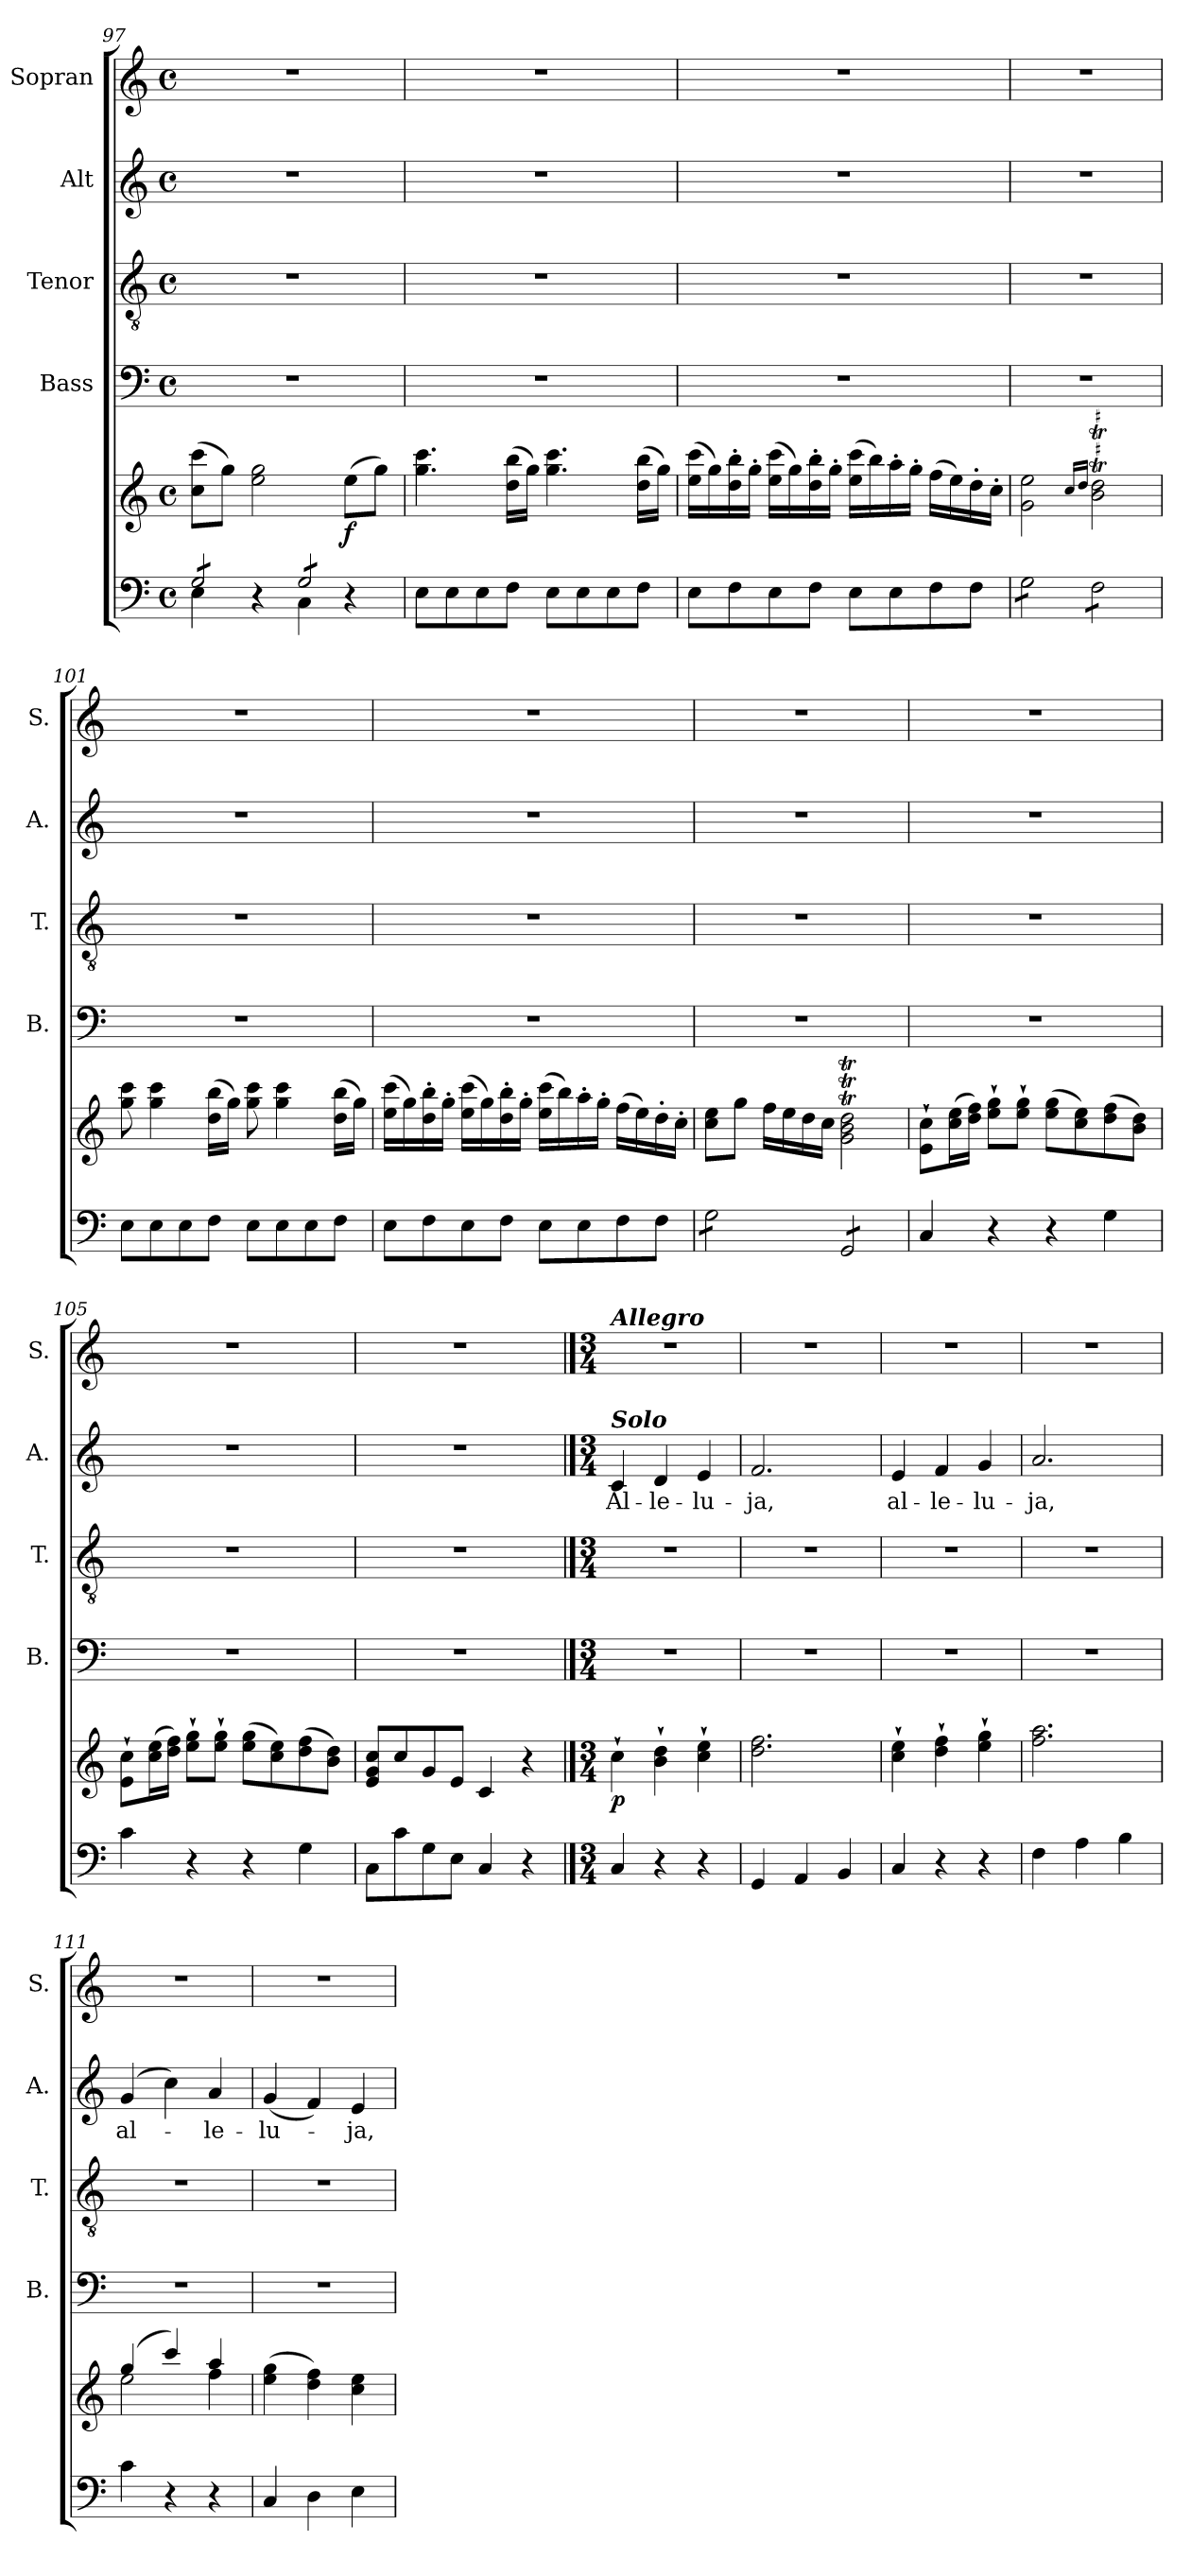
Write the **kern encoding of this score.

**kern	**kern	**dynam	**kern	**kern	**kern	**text	**kern
*part5	*part5	*part5	*part4	*part3	*part2	*part2	*part1
*staff6	*staff5	*staff5/6	*staff4	*staff3	*staff2	*staff2	*staff1
*	*	*	*I"Bass	*I"Tenor	*I"Alt	*	*I"Sopran
*	*	*	*I'B.	*I'T.	*I'A.	*	*I'S.
*clefF4	*clefG2	*	*clefF4	*clefGv2	*clefG2	*	*clefG2
*k[]	*k[]	*	*k[]	*k[]	*k[]	*	*k[]
*C:	*C:	*	*C:	*C:	*C:	*	*C:
*M4/4	*M4/4	*	*M4/4	*M4/4	*M4/4	*	*M4/4
*met(c)	*met(c)	*	*met(c)	*met(c)	*met(c)	*	*met(c)
=97	=97	=97	=97	=97	=97	=97	=97
*^	*	*	*	*	*	*	*
*tremolo	*	*	*	*	*	*	*	*
8G/L	4E\	(>8cc\ 8ccc\L	.	1r	1r	1r	.	1r
8G/	.	8gg\J)	.	.	.	.	.	.
8G/	4rC	2ee\ 2gg\	.	.	.	.	.	.
8G/J	.	.	.	.	.	.	.	.
8G/L	4C\	.	.	.	.	.	.	.
8G/	.	.	.	.	.	.	.	.
!	!	!	!LO:DY:b	!	!	!	!	!
8G/	4rC	(>8ee\L	f	.	.	.	.	.
8G/J	.	8gg\J)	.	.	.	.	.	.
*Xtremolo	*	*	*	*	*	*	*	*
*v	*v	*	*	*	*	*	*	*
!!LO:LB:g=z
=98	=98	=98	=98	=98	=98	=98	=98
8E\L	4.gg\ 4.ccc\	.	1r	1r	1r	.	1r
8E\	.	.	.	.	.	.	.
8E\	.	.	.	.	.	.	.
8F\J	(>16dd\ 16bb\LL	.	.	.	.	.	.
.	16gg\JJ)	.	.	.	.	.	.
8E\L	4.gg\ 4.ccc\	.	.	.	.	.	.
8E\	.	.	.	.	.	.	.
8E\	.	.	.	.	.	.	.
8F\J	(>16dd\ 16bb\LL	.	.	.	.	.	.
.	16gg\JJ)	.	.	.	.	.	.
=99	=99	=99	=99	=99	=99	=99	=99
8E\L	(>16ee\ 16ccc\LL	.	1r	1r	1r	.	1r
.	16gg\)	.	.	.	.	.	.
8F\	16dd\'> 16bb\'>	.	.	.	.	.	.
.	16gg'>\JJ	.	.	.	.	.	.
8E\	(>16ee\ 16ccc\LL	.	.	.	.	.	.
.	16gg\)	.	.	.	.	.	.
8F\J	16dd\'> 16bb\'>	.	.	.	.	.	.
.	16gg'>\JJ	.	.	.	.	.	.
8E\L	(>16ee\ 16ccc\LL	.	.	.	.	.	.
.	16bb\)	.	.	.	.	.	.
8E\	16aa'>\	.	.	.	.	.	.
.	16gg'>\JJ	.	.	.	.	.	.
8F\	(>16ff\LL	.	.	.	.	.	.
.	16ee\)	.	.	.	.	.	.
8F\J	16dd'>\	.	.	.	.	.	.
.	16cc'>\JJ	.	.	.	.	.	.
=100	=100	=100	=100	=100	=100	=100	=100
*tremolo	*	*	*	*	*	*	*
8G\L	2g\ 2ee\	.	1r	1r	1r	.	1r
8G\	.	.	.	.	.	.	.
8G\	.	.	.	.	.	.	.
8G\J	.	.	.	.	.	.	.
.	16qcc/LL	.	.	.	.	.	.
.	16qdd/JJ	.	.	.	.	.	.
8F\L	2b\T 2dd\T	.	.	.	.	.	.
8F\	.	.	.	.	.	.	.
8F\	.	.	.	.	.	.	.
8F\J	.	.	.	.	.	.	.
*Xtremolo	*	*	*	*	*	*	*
=101	=101	=101	=101	=101	=101	=101	=101
8E\L	8gg\ 8ccc\	.	1r	1r	1r	.	1r
8E\	4gg\ 4ccc\	.	.	.	.	.	.
8E\	.	.	.	.	.	.	.
8F\J	(>16dd\ 16bb\LL	.	.	.	.	.	.
.	16gg\JJ)	.	.	.	.	.	.
8E\L	8gg\ 8ccc\	.	.	.	.	.	.
8E\	4gg\ 4ccc\	.	.	.	.	.	.
8E\	.	.	.	.	.	.	.
8F\J	(>16dd\ 16bb\LL	.	.	.	.	.	.
.	16gg\JJ)	.	.	.	.	.	.
!!LO:LB:g=z
=102	=102	=102	=102	=102	=102	=102	=102
8E\L	(>16ee\ 16ccc\LL	.	1r	1r	1r	.	1r
.	16gg\)	.	.	.	.	.	.
8F\	16dd\'> 16bb\'>	.	.	.	.	.	.
.	16gg'>\JJ	.	.	.	.	.	.
8E\	(>16ee\ 16ccc\LL	.	.	.	.	.	.
.	16gg\)	.	.	.	.	.	.
8F\J	16dd\'> 16bb\'>	.	.	.	.	.	.
.	16gg'>\JJ	.	.	.	.	.	.
8E\L	(>16ee\ 16ccc\LL	.	.	.	.	.	.
.	16bb\)	.	.	.	.	.	.
8E\	16aa'>\	.	.	.	.	.	.
.	16gg'>\JJ	.	.	.	.	.	.
8F\	(>16ff\LL	.	.	.	.	.	.
.	16ee\)	.	.	.	.	.	.
8F\J	16dd'>\	.	.	.	.	.	.
.	16cc'>\JJ	.	.	.	.	.	.
=103	=103	=103	=103	=103	=103	=103	=103
*tremolo	*	*	*	*	*	*	*
8G\L	8cc\ 8ee\L	.	1r	1r	1r	.	1r
8G\	8gg\J	.	.	.	.	.	.
8G\	16ff\LL	.	.	.	.	.	.
.	16ee\	.	.	.	.	.	.
8G\J	16dd\	.	.	.	.	.	.
.	16cc\JJ	.	.	.	.	.	.
8GG/L	2g\T 2b\T 2dd\T	.	.	.	.	.	.
8GG/	.	.	.	.	.	.	.
8GG/	.	.	.	.	.	.	.
8GG/J	.	.	.	.	.	.	.
*Xtremolo	*	*	*	*	*	*	*
=104	=104	=104	=104	=104	=104	=104	=104
4C/	8e\`> 8cc\`>L	.	1r	1r	1r	.	1r
.	(>16cc\ 16ee\L	.	.	.	.	.	.
.	16dd\ 16ff\JJ)	.	.	.	.	.	.
4r	8ee\`> 8gg\`>L	.	.	.	.	.	.
.	8ee\`> 8gg\`>J	.	.	.	.	.	.
4r	(>8ee\ 8gg\L	.	.	.	.	.	.
.	8cc\ 8ee\)	.	.	.	.	.	.
4G\	(>8dd\ 8ff\	.	.	.	.	.	.
.	8b\ 8dd\J)	.	.	.	.	.	.
=105	=105	=105	=105	=105	=105	=105	=105
4c\	8e\`> 8cc\`>L	.	1r	1r	1r	.	1r
.	(>16cc\ 16ee\L	.	.	.	.	.	.
.	16dd\ 16ff\JJ)	.	.	.	.	.	.
4r	8ee\`> 8gg\`>L	.	.	.	.	.	.
.	8ee\`> 8gg\`>J	.	.	.	.	.	.
4r	(>8ee\ 8gg\L	.	.	.	.	.	.
.	8cc\ 8ee\)	.	.	.	.	.	.
4G\	(>8dd\ 8ff\	.	.	.	.	.	.
.	8b\ 8dd\J)	.	.	.	.	.	.
=106	=106	=106	=106	=106	=106	=106	=106
8C\L	8e/ 8g/ 8cc/L	.	1r	1r	1r	.	1r
8c\	8cc/	.	.	.	.	.	.
8G\	8g/	.	.	.	.	.	.
8E\J	8e/J	.	.	.	.	.	.
4C/	4c/	.	.	.	.	.	.
4r	4r	.	.	.	.	.	.
!!LO:PB:g=z
==107	==107	==107	==107	==107	==107	==107	==107
*M3/4	*M3/4	*	*M3/4	*M3/4	*M3/4	*	*M3/4
!	!	!	!	!	!	!	!LO:TX:a:Bi:t=Allegro
!	!	!	!	!	!LO:TX:a:Bi:t=Solo	!	!
!	!	!LO:DY:b	!	!	!	!LO:LY:b	!
4C/	4cc`>\	p	2.r	2.r	4c/	Al-	2.r
!	!	!	!	!	!	!LO:LY:b	!
4r	4b\`> 4dd\`>	.	.	.	4d/	-le-	.
!	!	!	!	!	!	!LO:LY:b	!
4r	4cc\`> 4ee\`>	.	.	.	4e/	-lu-	.
=108	=108	=108	=108	=108	=108	=108	=108
!	!	!	!	!	!	!LO:LY:b	!
4GG/	2.dd\ 2.ff\	.	2.r	2.r	2.f/	-ja,	2.r
4AA/	.	.	.	.	.	.	.
4BB/	.	.	.	.	.	.	.
=109	=109	=109	=109	=109	=109	=109	=109
!	!	!	!	!	!	!LO:LY:b	!
4C/	4cc\`> 4ee\`>	.	2.r	2.r	4e/	al-	2.r
!	!	!	!	!	!	!LO:LY:b	!
4r	4dd\`> 4ff\`>	.	.	.	4f/	-le-	.
!	!	!	!	!	!	!LO:LY:b	!
4r	4ee\`> 4gg\`>	.	.	.	4g/	-lu-	.
=110	=110	=110	=110	=110	=110	=110	=110
!	!	!	!	!	!	!LO:LY:b	!
4F\	2.ff\ 2.aa\	.	2.r	2.r	2.a/	-ja,	2.r
4A\	.	.	.	.	.	.	.
4B\	.	.	.	.	.	.	.
=111	=111	=111	=111	=111	=111	=111	=111
*	*^	*	*	*	*	*	*
!	!	!	!	!	!	!	!LO:LY:b	!
4c\	(4gg/	2ee\	.	2.r	2.r	(4g/	al-	2.r
4r	4ccc/)	.	.	.	.	4cc\)	.	.
!	!	!	!	!	!	!	!LO:LY:b	!
4r	4aa/	4ff\	.	.	.	4a/	-le-	.
=112	=112	=112	=112	=112	=112	=112	=112	=112
!	!	!	!	!	!	!	!LO:LY:b	!
*	*v	*v	*	*	*	*	*	*
4C/	(>4ee\ 4gg\	.	2.r	2.r	(<4g/	-lu-	2.r
4D\	4dd\ 4ff\)	.	.	.	4f/)	.	.
!	!	!	!	!	!	!LO:LY:b	!
4E\	4cc\ 4ee\	.	.	.	4e/	-ja,	.
=	=	=	=	=	=	=	=
*-	*-	*-	*-	*-	*-	*-	*-
